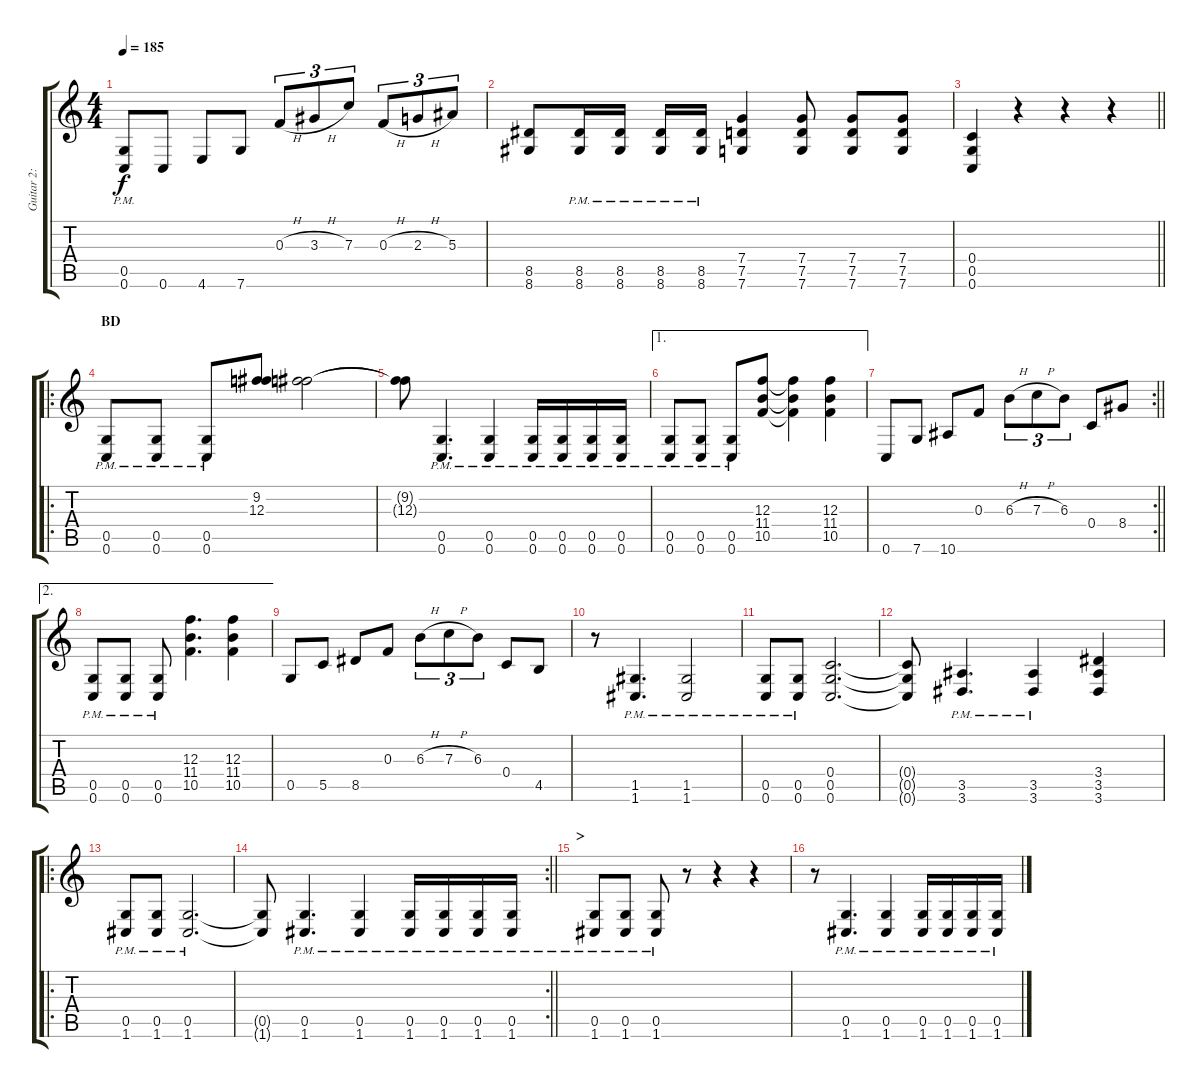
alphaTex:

\track ("Guitar 2: Maarten" "Guitar 2: ") {instrument overdrivenguitar}
\staff {score tabs}
\tuning (D4 A3 F3 C3 G2 C2) {hide}
\ts (4 4)
\tempo 185
\clef g2
\ks c
(0.5{pm} 0.6).8{dy f} 0.6.8 4.6.8 7.6.8 0.3{h}.8{tu (3 2)} 3.3{h}.8{tu (3 2)} 7.3.8{tu (3 2)} 0.3{h}.8{tu (3 2)} 2.3{h}.8{tu (3 2)} 5.3.8{tu (3 2)} |
(8.5 8.6).8 (8.5{pm} 8.6).16 (8.5{pm} 8.6).16 (8.5{pm} 8.6).16 (8.5{pm} 8.6).16 (7.4 7.5 7.6).4 (7.4 7.5 7.6).8 (7.4 7.5 7.6).8 (7.4 7.5 7.6).8 |
\barLineRight lightlight
(0.4 0.5 0.6).4 r.4 r.4 r.4 |
\ro
\section ("" "BD")
(0.5{pm} 0.6).8 (0.5{pm} 0.6).8 (0.5{pm} 0.6).8 (9.2 12.3).8 (9.2{t} 12.3{t}).2 |
(9.2{t} 12.3{t}).8 (0.5{pm} 0.6).4{d} (0.5{pm} 0.6).4 (0.5{pm} 0.6).16 (0.5{pm} 0.6).16 (0.5{pm} 0.6).16 (0.5{pm} 0.6).16 |
\ae 1
(0.5{pm} 0.6).8 (0.5{pm} 0.6).8 (0.5{pm} 0.6).8 (12.3 11.4 10.5).8 (12.3{t} 11.4{t} 10.5{t}).4 (12.3 11.4 10.5).4 |
\rc 2
\barLineRight lightlight
0.6.8 7.6.8 10.6.8 0.3.8 6.3{h}.8{tu (3 2)} 7.3{h}.8{tu (3 2)} 6.3.8{tu (3 2)} 0.4.8 8.4.8 |
\ae 2
(0.5{pm} 0.6).8 (0.5{pm} 0.6).8 (0.5{pm} 0.6).8 (12.3 11.4 10.5).4{d} (12.3 11.4 10.5).4 |
0.5.8 5.5.8 8.5.8 0.3.8 6.3{h}.8{tu (3 2)} 7.3{h}.8{tu (3 2)} 6.3.8{tu (3 2)} 0.4.8 4.5.8 |
r.8 (1.5{pm} 1.6).4{d} (1.5{pm} 1.6).2 |
(0.5{pm} 0.6).8 (0.5{pm} 0.6).8 (0.4 0.5 0.6).2{d} |
(0.4{t} 0.5{t} 0.6{t}).8 (3.5{pm} 3.6).4{d} (3.5{pm} 3.6).4 (3.4 3.5 3.6).4 |
\ro
(0.5{pm} 1.6).8 (0.5{pm} 1.6).8 (0.5{pm} 1.6).2{d} |
\rc 2
\barLineRight lightlight
(0.5{t} 1.6{t}).8 (0.5{pm} 1.6).4{d} (0.5{pm} 1.6).4 (0.5{pm} 1.6).16 (0.5{pm} 1.6).16 (0.5{pm} 1.6).16 (0.5{pm} 1.6).16 |
\section ("" ">")
(0.5{pm} 1.6).8 (0.5{pm} 1.6).8 (0.5{pm} 1.6).8 r.8 r.4 r.4 |
r.8 (0.5{pm} 1.6).4{d} (0.5{pm} 1.6).4 (0.5{pm} 1.6).16 (0.5{pm} 1.6).16 (0.5{pm} 1.6).16 (0.5{pm} 1.6).16
